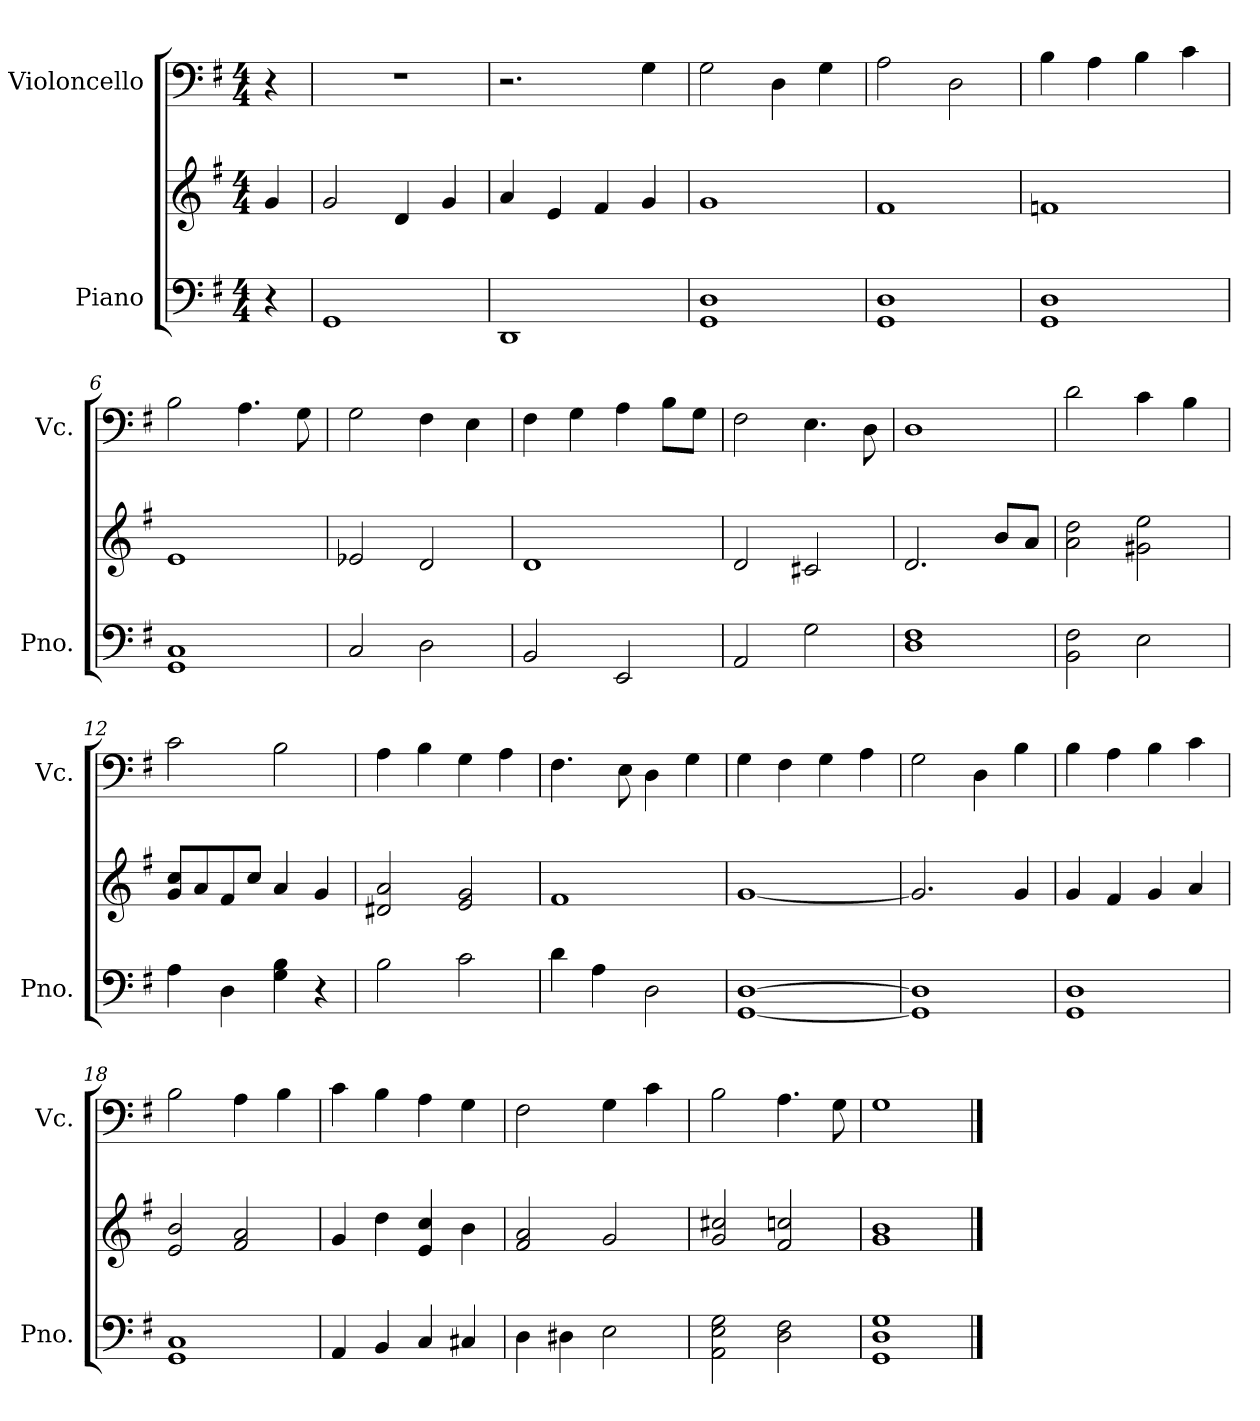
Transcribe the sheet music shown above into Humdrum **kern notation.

**kern	**kern	**kern
*part2	*part2	*part1
*staff3	*staff2	*staff1
*I"Piano	*	*I"Violoncello
*I'Pno.	*	*I'Vc.
*clefF4	*clefG2	*clefF4
*k[f#]	*k[f#]	*k[f#]
*M4/4	*M4/4	*M4/4
*MM100	*MM100	*MM100
=	=	=
4r	4g/	4r
=1	=1	=1
1GG	2g/	1r
.	4d/	.
.	4g/	.
=2	=2	=2
1DD	4a/	2.r
.	4e/	.
.	4f#/	.
.	4g/	4G\
=3	=3	=3
1GG 1D	1g	2G\
.	.	4D\
.	.	4G\
=4	=4	=4
1GG 1D	1f#	2A\
.	.	2D\
=5	=5	=5
1GG 1D	1fn	4B\
.	.	4A\
.	.	4B\
.	.	4c\
=6	=6	=6
1GG 1C	1e	2B\
.	.	4.A\
.	.	8G\
=7	=7	=7
2C/	2e-X/	2G\
2D\	2d/	4F#\
.	.	4E\
=8	=8	=8
2BB/	1d	4F#\
.	.	4G\
2EE/	.	4A\
.	.	8B\L
.	.	8G\J
=9	=9	=9
2AA/	2d/	2F#\
2G\	2c#X/	4.E\
.	.	8D\
!!LO:LB:g=z
=10	=10	=10
1D 1F#	2.d/	1D
.	8b/L	.
.	8a/J	.
=11	=11	=11
2BB\ 2F#\	2a\ 2dd\	2d\
2E\	2g#X\ 2ee\	4c\
.	.	4B\
=12	=12	=12
4A\	8g/ 8cc/L	2c\
.	8a/	.
4D\	8f#/	.
.	8cc/J	.
4G\ 4B\	4a/	2B\
4r	4g/	.
=13	=13	=13
2B\	2d#X/ 2a/	4A\
.	.	4B\
2c\	2e/ 2g/	4G\
.	.	4A\
=14	=14	=14
4d\	1f#	4.F#\
4A\	.	.
.	.	8E\
2D\	.	4D\
.	.	4G\
=15	=15	=15
[1GG [1D	[1g	4G\
.	.	4F#\
.	.	4G\
.	.	4A\
=16	=16	=16
1GG] 1D]	2.g/]	2G\
.	.	4D\
.	4g/	4B\
=17	=17	=17
1GG 1D	4g/	4B\
.	4f#/	4A\
.	4g/	4B\
.	4a/	4c\
=18	=18	=18
1GG 1C	2e/ 2b/	2B\
.	2f#/ 2a/	4A\
.	.	4B\
!!LO:LB:g=z
=19	=19	=19
4AA/	4g/	4c\
4BB/	4dd\	4B\
4C/	4e/ 4cc/	4A\
4C#X/	4b\	4G\
=20	=20	=20
4D\	2f#/ 2a/	2F#\
4D#X\	.	.
2E\	2g/	4G\
.	.	4c\
=21	=21	=21
2AA\ 2E\ 2G\	2g/ 2cc#X/	2B\
2D\ 2F#\	2f#/ 2ccn/	4.A\
.	.	8G\
=22	=22	=22
1GG 1D 1G	1g 1b	1G
==	==	==
*-	*-	*-
